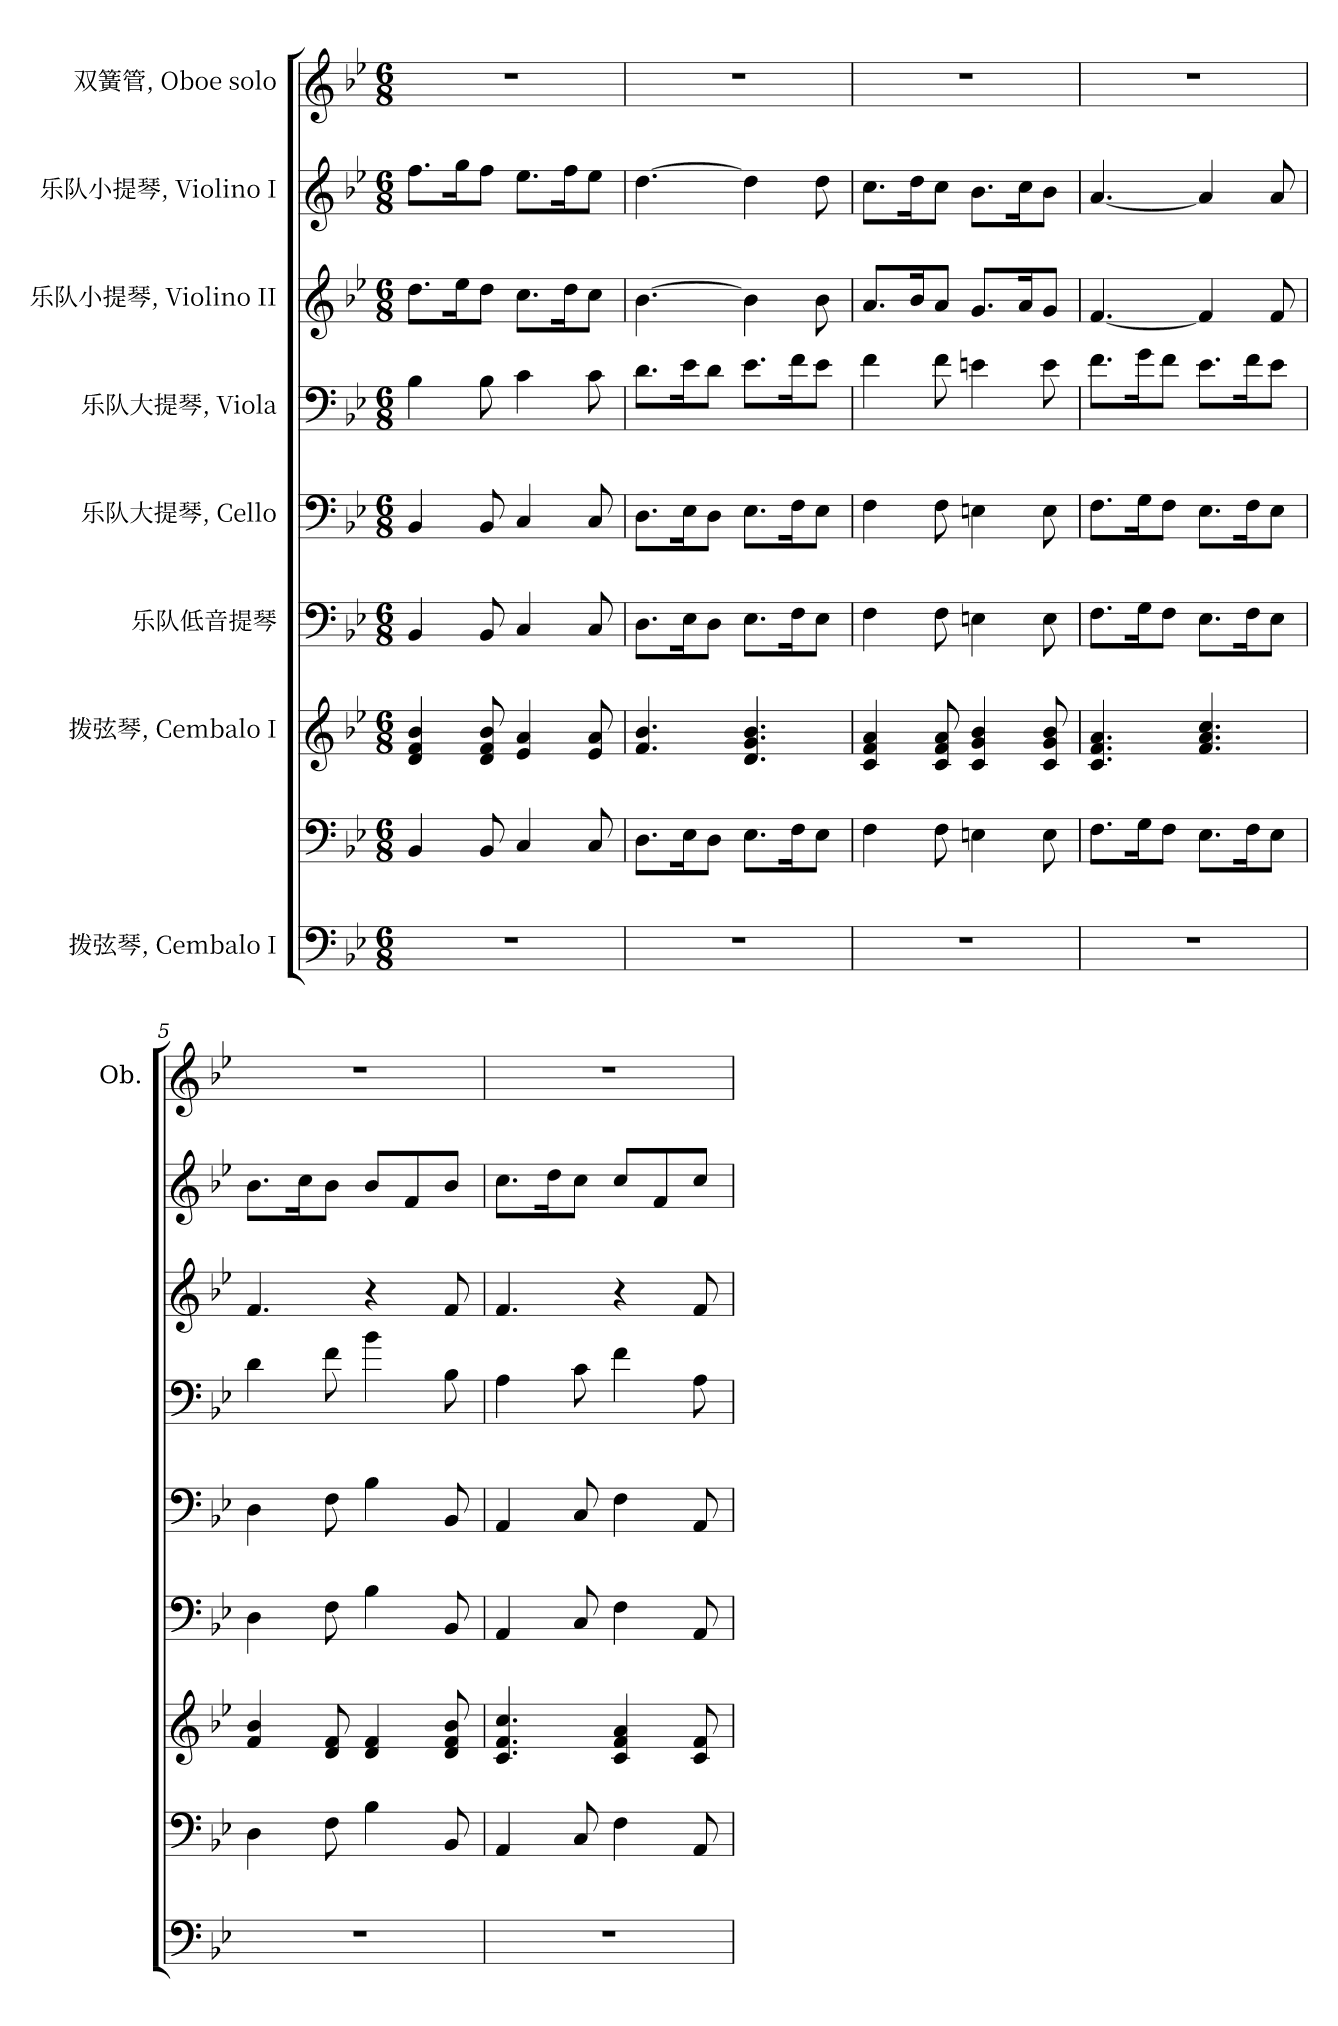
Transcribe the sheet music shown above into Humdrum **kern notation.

**kern	**kern	**kern	**kern	**kern	**kern	**kern	**kern	**kern
*part8	*part8	*part7	*part6	*part5	*part4	*part3	*part2	*part1
*staff9	*staff8	*staff7	*staff6	*staff5	*staff4	*staff3	*staff2	*staff1
*I"拨弦琴, Cembalo I	*	*I"拨弦琴, Cembalo I	*I"乐队低音提琴	*I"乐队大提琴, Cello	*I"乐队大提琴, Viola	*I"乐队小提琴, Violino II	*I"乐队小提琴, Violino I	*I"双簧管, Oboe solo
*	*	*	*	*	*	*	*	*I'Ob.
*clefF4	*clefF4	*clefG2	*clefF4	*clefF4	*clefF4	*clefG2	*clefG2	*clefG2
*	*	*	*ITrd7c12	*	*	*	*	*
*k[b-e-]	*k[b-e-]	*k[b-e-]	*k[b-e-]	*k[b-e-]	*k[b-e-]	*k[b-e-]	*k[b-e-]	*k[b-e-]
*M6/8	*M6/8	*M6/8	*M6/8	*M6/8	*M6/8	*M6/8	*M6/8	*M6/8
*MM55	*MM55	*MM55	*MM55	*MM55	*MM55	*MM55	*MM55	*MM55
=1	=1	=1	=1	=1	=1	=1	=1	=1
2.r	4BB-/	4d/ 4f/ 4b-/	4BBB-/	4BB-/	4B-\	8.dd\L	8.ff\L	2.r
.	.	.	.	.	.	16ee-\K	16gg\K	.
.	8BB-/	8d/ 8f/ 8b-/	8BBB-/	8BB-/	8B-\	8dd\J	8ff\J	.
.	4C/	4e-/ 4a/	4CC/	4C/	4c\	8.cc\L	8.ee-\L	.
.	.	.	.	.	.	16dd\K	16ff\K	.
.	8C/	8e-/ 8a/	8CC/	8C/	8c\	8cc\J	8ee-\J	.
=2	=2	=2	=2	=2	=2	=2	=2	=2
2.r	8.D\L	4.f/ 4.b-/	8.DD\L	8.D\L	8.d\L	[4.b-\	[4.dd\	2.r
.	16E-\K	.	16EE-\K	16E-\K	16e-\K	.	.	.
.	8D\J	.	8DD\J	8D\J	8d\J	.	.	.
.	8.E-\L	4.d/ 4.g/ 4.b-/	8.EE-\L	8.E-\L	8.e-\L	4b-\]	4dd\]	.
.	16F\K	.	16FF\K	16F\K	16f\K	.	.	.
.	8E-\J	.	8EE-\J	8E-\J	8e-\J	8b-\	8dd\	.
=3	=3	=3	=3	=3	=3	=3	=3	=3
2.r	4F\	4c/ 4f/ 4a/	4FF\	4F\	4f\	8.a/L	8.cc\L	2.r
.	.	.	.	.	.	16b-/K	16dd\K	.
.	8F\	8c/ 8f/ 8a/	8FF\	8F\	8f\	8a/J	8cc\J	.
.	4En\	4c/ 4g/ 4b-/	4EEn\	4En\	4en\	8.g/L	8.b-\L	.
.	.	.	.	.	.	16a/K	16cc\K	.
.	8E\	8c/ 8g/ 8b-/	8EE\	8E\	8e\	8g/J	8b-\J	.
!!LO:PB:g=z
=4	=4	=4	=4	=4	=4	=4	=4	=4
2.r	8.F\L	4.c/ 4.f/ 4.a/	8.FF\L	8.F\L	8.f\L	[4.f/	[4.a/	2.r
.	16G\K	.	16GG\K	16G\K	16g\K	.	.	.
.	8F\J	.	8FF\J	8F\J	8f\J	.	.	.
.	8.E-\L	4.f/ 4.a/ 4.cc/	8.EE-\L	8.E-\L	8.e-\L	4f/]	4a/]	.
.	16F\K	.	16FF\K	16F\K	16f\K	.	.	.
.	8E-\J	.	8EE-\J	8E-\J	8e-\J	8f/	8a/	.
=5	=5	=5	=5	=5	=5	=5	=5	=5
2.r	4D\	4f/ 4b-/	4DD\	4D\	4d\	4.f/	8.b-\L	2.r
.	.	.	.	.	.	.	16cc\K	.
.	8F\	8d/ 8f/	8FF\	8F\	8f\	.	8b-\J	.
.	4B-\	4d/ 4f/	4BB-\	4B-\	4b-\	4r	8b-/L	.
.	.	.	.	.	.	.	8f/	.
.	8BB-/	8d/ 8f/ 8b-/	8BBB-/	8BB-/	8B-\	8f/	8b-/J	.
=6	=6	=6	=6	=6	=6	=6	=6	=6
2.r	4AA/	4.c/ 4.f/ 4.cc/	4AAA/	4AA/	4A\	4.f/	8.cc\L	2.r
.	.	.	.	.	.	.	16dd\K	.
.	8C/	.	8CC/	8C/	8c\	.	8cc\J	.
.	4F\	4c/ 4f/ 4a/	4FF\	4F\	4f\	4r	8cc/L	.
.	.	.	.	.	.	.	8f/	.
.	8AA/	8c/ 8f/	8AAA/	8AA/	8A\	8f/	8cc/J	.
=	=	=	=	=	=	=	=	=
*-	*-	*-	*-	*-	*-	*-	*-	*-
